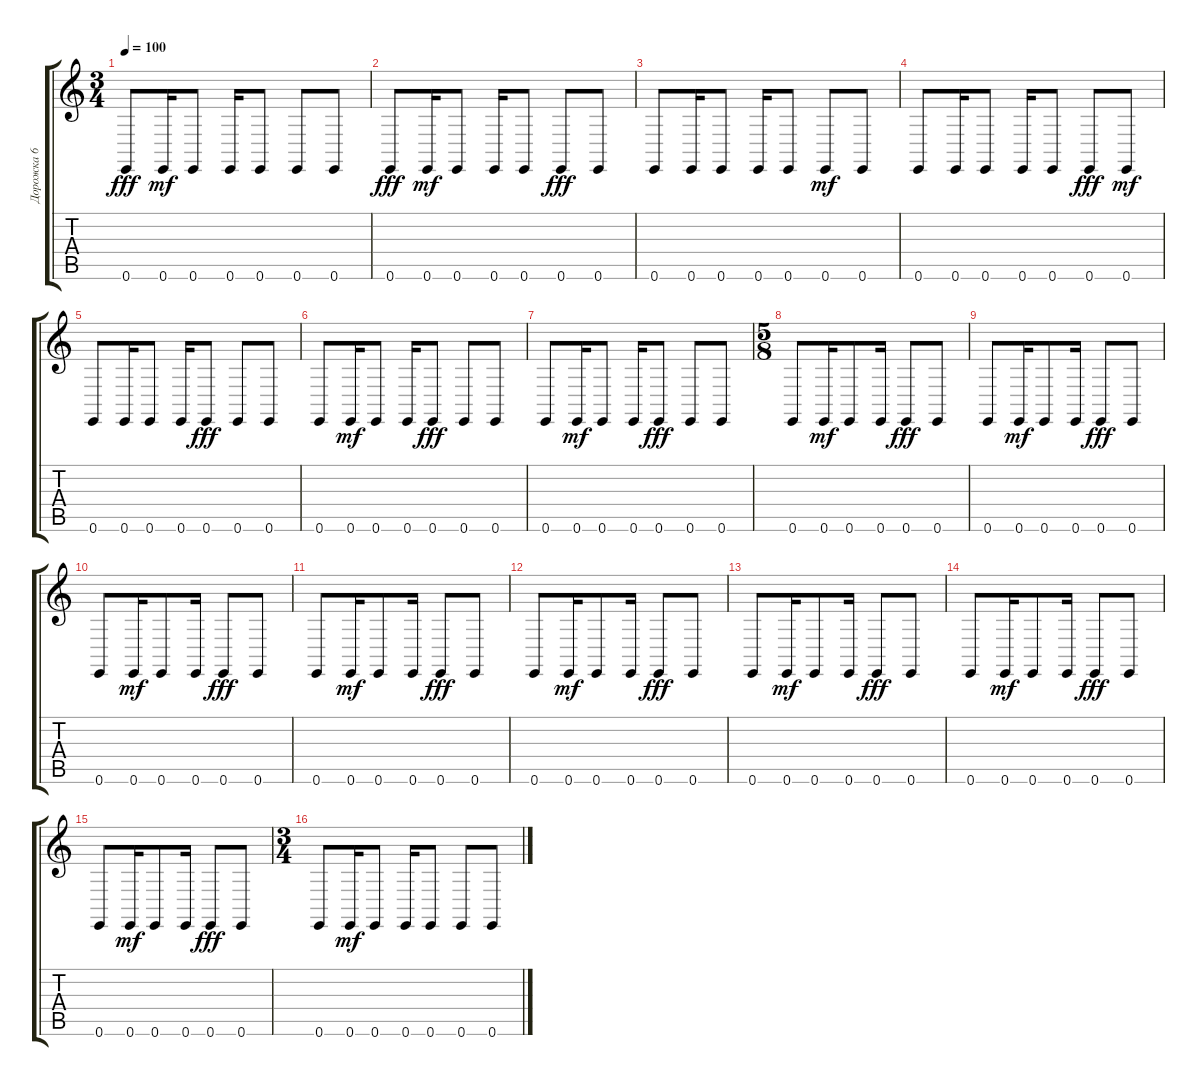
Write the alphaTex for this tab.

\track ("Дорожка 6" "Дорожка 6") {instrument timpani}
\staff {score tabs}
\tuning (E4 B3 G3 D3 A2 E2) {hide}
\ts (3 4)
\tempo 100
\clef g2
\ks c
0.6.8{dy fff} 0.6.16{dy mf} 0.6.8 0.6.16 0.6.8 0.6.8 0.6.8 |
0.6.8{dy fff} 0.6.16{dy mf} 0.6.8 0.6.16 0.6.8 0.6.8{dy fff} 0.6.8 |
0.6.8 0.6.16 0.6.8 0.6.16 0.6.8 0.6.8{dy mf} 0.6.8 |
0.6.8 0.6.16 0.6.8 0.6.16 0.6.8 0.6.8{dy fff} 0.6.8{dy mf} |
0.6.8 0.6.16 0.6.8 0.6.16 0.6.8{dy fff} 0.6.8 0.6.8 |
0.6.8 0.6.16{dy mf} 0.6.8 0.6.16 0.6.8{dy fff} 0.6.8 0.6.8 |
0.6.8 0.6.16{dy mf} 0.6.8 0.6.16 0.6.8{dy fff} 0.6.8 0.6.8 |
\ts (5 8)
0.6.8 0.6.16{dy mf} 0.6.8 0.6.16 0.6.8{dy fff} 0.6.8 |
0.6.8 0.6.16{dy mf} 0.6.8 0.6.16 0.6.8{dy fff} 0.6.8 |
0.6.8 0.6.16{dy mf} 0.6.8 0.6.16 0.6.8{dy fff} 0.6.8 |
0.6.8 0.6.16{dy mf} 0.6.8 0.6.16 0.6.8{dy fff} 0.6.8 |
0.6.8 0.6.16{dy mf} 0.6.8 0.6.16 0.6.8{dy fff} 0.6.8 |
0.6.8 0.6.16{dy mf} 0.6.8 0.6.16 0.6.8{dy fff} 0.6.8 |
0.6.8 0.6.16{dy mf} 0.6.8 0.6.16 0.6.8{dy fff} 0.6.8 |
0.6.8 0.6.16{dy mf} 0.6.8 0.6.16 0.6.8{dy fff} 0.6.8 |
\ts (3 4)
0.6.8 0.6.16{dy mf} 0.6.8 0.6.16 0.6.8 0.6.8 0.6.8
